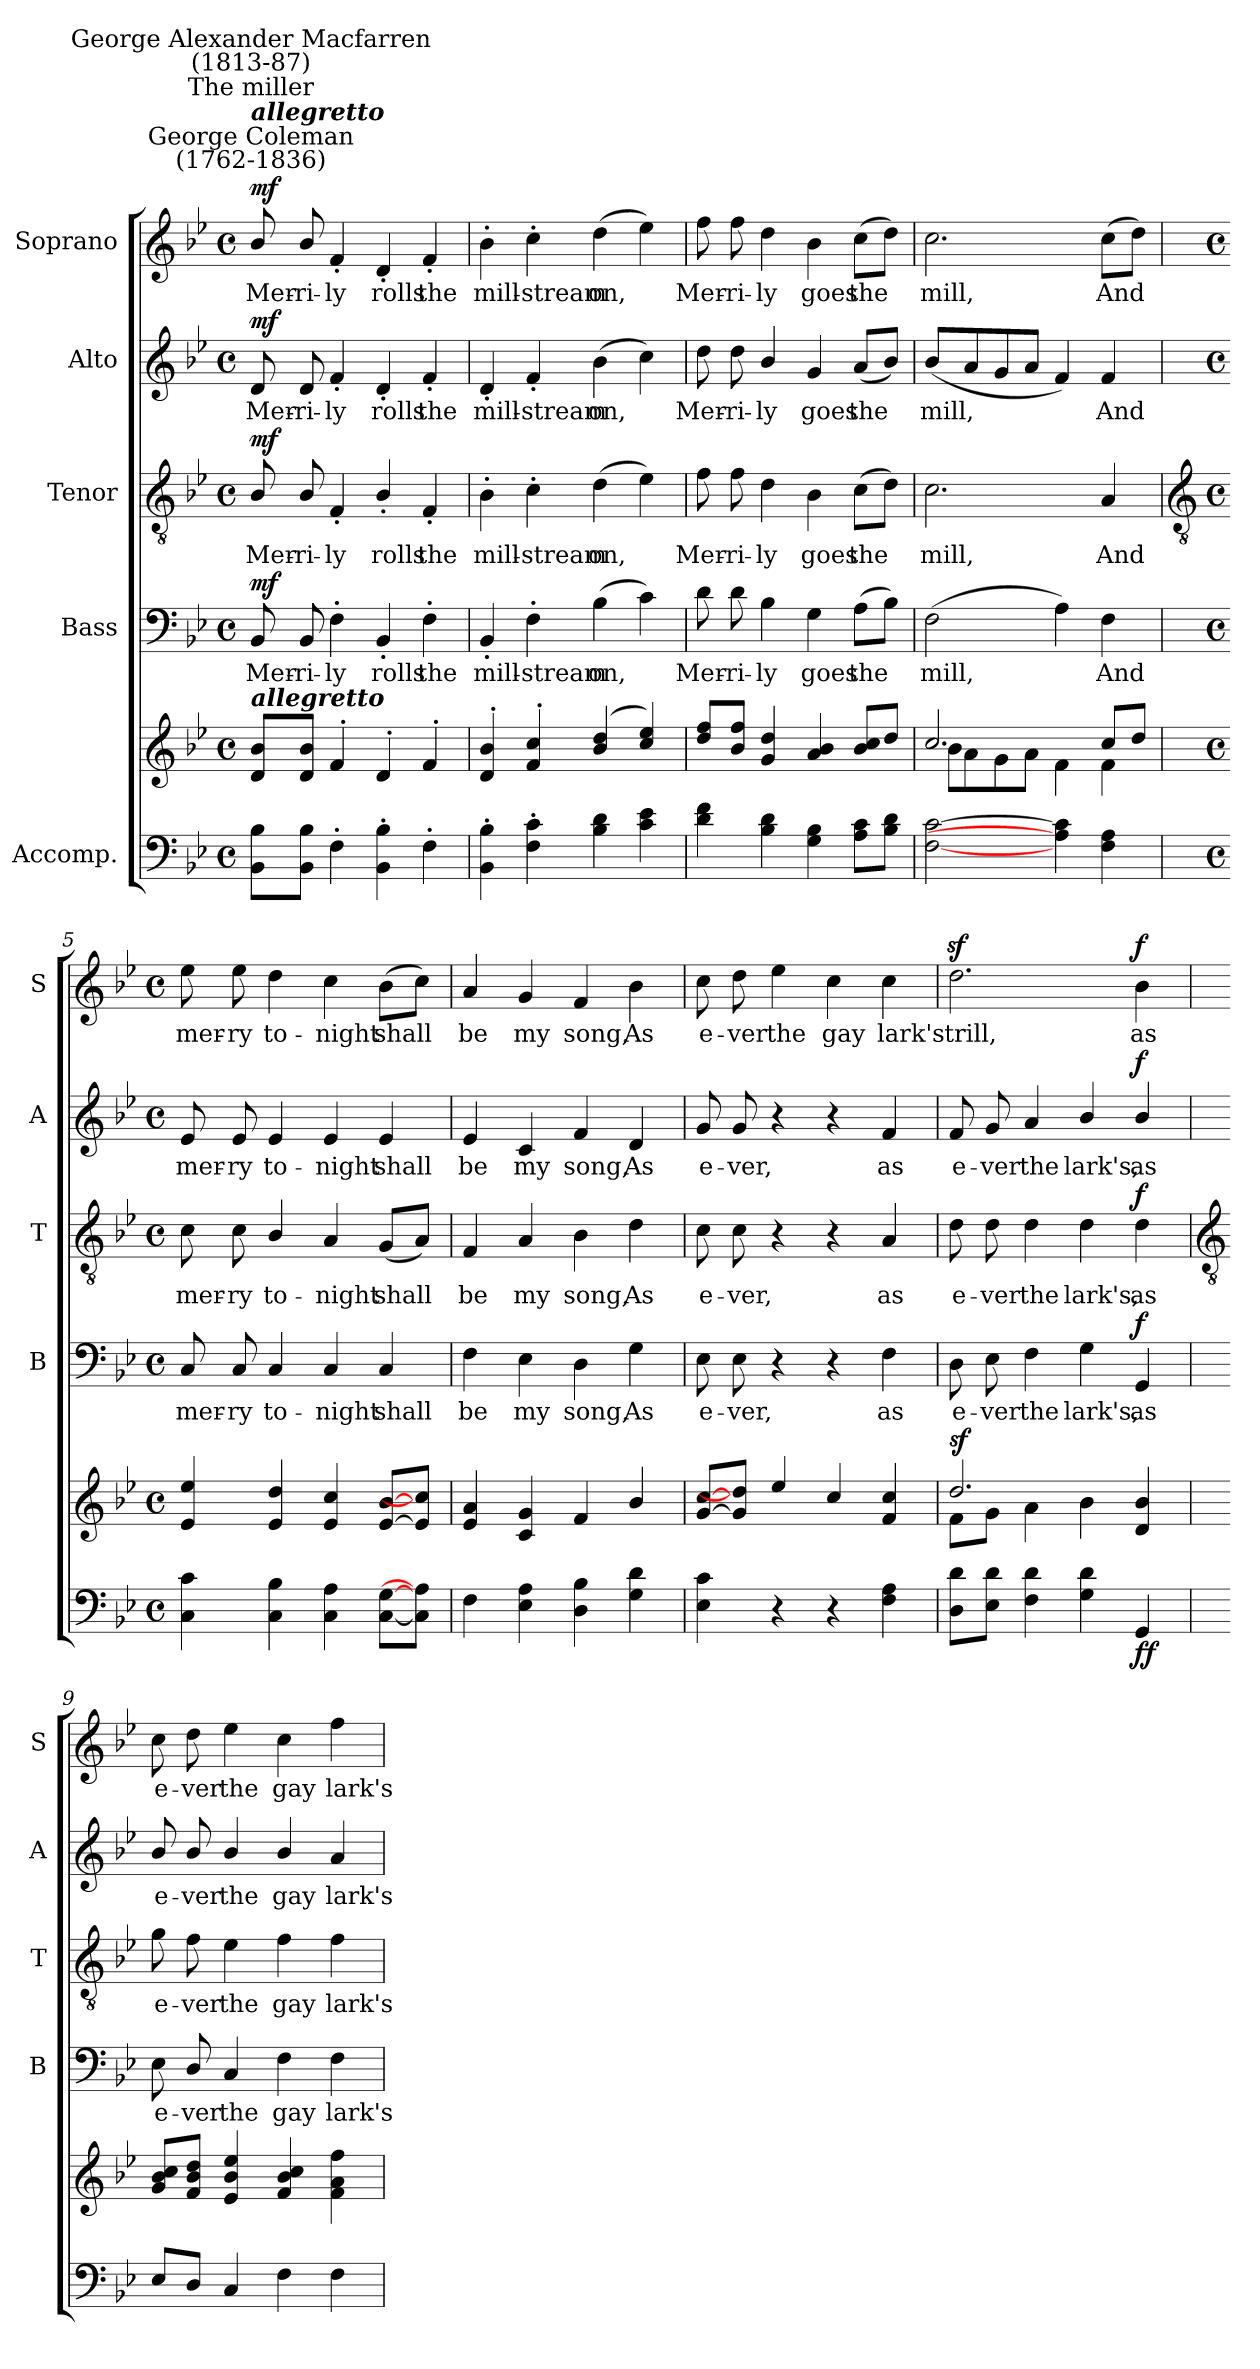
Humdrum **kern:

**kern	**kern	**dynam	**kern	**text	**dynam	**kern	**text	**dynam	**kern	**text	**dynam	**kern	**text	**dynam
*part5	*part5	*part5	*part4	*part4	*part4	*part3	*part3	*part3	*part2	*part2	*part2	*part1	*part1	*part1
*staff6	*staff5	*staff5/6	*staff4	*staff4	*staff4	*staff3	*staff3	*staff3	*staff2	*staff2	*staff2	*staff1	*staff1	*staff1
*I"Accomp.	*	*	*I"Bass	*	*	*I"Tenor	*	*	*I"Alto	*	*	*I"Soprano	*	*
*	*	*	*I'B	*	*	*I'T	*	*	*I'A	*	*	*I'S	*	*
*clefF4	*clefG2	*	*clefF4	*	*	*clefGv2	*	*	*clefG2	*	*	*clefG2	*	*
*k[b-e-]	*k[b-e-]	*	*k[b-e-]	*	*	*k[b-e-]	*	*	*k[b-e-]	*	*	*k[b-e-]	*	*
*B-:	*B-:	*	*B-:	*	*	*B-:	*	*	*B-:	*	*	*B-:	*	*
*M4/4	*M4/4	*	*M4/4	*	*	*M4/4	*	*	*M4/4	*	*	*M4/4	*	*
*met(c)	*met(c)	*	*met(c)	*	*	*met(c)	*	*	*met(c)	*	*	*met(c)	*	*
*MM144	*MM144	*	*MM144	*	*	*MM144	*	*	*MM144	*	*	*MM144	*	*
=1	=1	=1	=1	=1	=1	=1	=1	=1	=1	=1	=1	=1	=1	=1
*	*^	*	*	*	*	*	*	*	*	*	*	*	*	*
!	!	!	!	!	!	!	!	!	!	!	!	!	!LO:TX:a:cj:t=George Coleman\n(1762-1836)	!	!
!	!	!	!	!	!	!	!	!	!	!	!	!	!LO:TX:a:Bi:t=allegretto	!	!
!	!	!	!	!	!	!	!	!	!	!	!	!	!LO:TX:a:cj:t=The miller	!	!
!	!	!	!	!	!	!	!	!	!	!	!	!	!LO:TX:a:cj:t=George Alexander Macfarren\n(1813-87)	!	!
!	!LO:TX:a:Bi:t=allegretto	!	!	!	!	!	!	!	!	!	!	!	!	!	!
!	!	!	!LO:DY:b=2	!	!LO:LY:b	!	!	!LO:LY:b	!	!	!LO:LY:b	!	!	!LO:LY:b	!
!	!	!	!LO:DY:n=1:b	!	!	!LO:DY:b	!	!	!LO:DY:b	!	!	!LO:DY:b	!	!	!LO:DY:b
8BB- 8B-L	8d/ 8b-/L	1ryy	mf mf	8BB-	Mer-	mf	8B-/	Mer-	mf	8d	Mer-	mf	8b-/	Mer-	mf
!	!	!	!	!	!LO:LY:b	!	!	!LO:LY:b	!	!	!LO:LY:b	!	!	!LO:LY:b	!
8BB- 8B-J	8d/ 8b-/J	.	.	8BB-	-ri-	.	8B-/	-ri-	.	8d	-ri-	.	8b-/	-ri-	.
!	!	!	!	!	!LO:LY:b	!	!	!LO:LY:b	!	!	!LO:LY:b	!	!	!LO:LY:b	!
4F'	4f'	.	.	4F'	-ly	.	4F'	-ly	.	4f'	-ly	.	4f'	-ly	.
!	!	!	!	!	!LO:LY:b	!	!	!LO:LY:b	!	!	!LO:LY:b	!	!	!LO:LY:b	!
4BB-' 4B-'	4d'	.	.	4BB-'	rolls	.	4B-'/	rolls	.	4d'	rolls	.	4d'	rolls	.
!	!	!	!	!	!LO:LY:b	!	!	!LO:LY:b	!	!	!LO:LY:b	!	!	!LO:LY:b	!
4F'	4f'	.	.	4F'	the	.	4F'	the	.	4f'	the	.	4f'	the	.
=2	=2	=2	=2	=2	=2	=2	=2	=2	=2	=2	=2	=2	=2	=2	=2
!	!	!	!	!	!LO:LY:b	!	!	!LO:LY:b	!	!	!LO:LY:b	!	!	!LO:LY:b	!
4BB-' 4B-'	4d' 4b-'	1ryy	.	4BB-'	mill-	.	4B-'	mill-	.	4d'	mill-	.	4b-'	mill-	.
!	!	!	!	!	!LO:LY:b	!	!	!LO:LY:b	!	!	!LO:LY:b	!	!	!LO:LY:b	!
4F' 4c'	4f' 4cc'	.	.	4F'	-stream	.	4c'	-stream	.	4f'	-stream	.	4cc'	-stream	.
!	!	!	!	!	!LO:LY:b	!	!	!LO:LY:b	!	!	!LO:LY:b	!	!	!LO:LY:b	!
4B- 4d	(>4b- 4dd	.	.	(>4B-	on,	.	(>4d	on,	.	(>4b-	on,	.	(>4dd	on,	.
4c 4e-	4cc 4ee-)	.	.	4c)	.	.	4e-)	.	.	4cc)	.	.	4ee-)	.	.
=3	=3	=3	=3	=3	=3	=3	=3	=3	=3	=3	=3	=3	=3	=3	=3
!	!	!	!	!	!LO:LY:b	!	!	!LO:LY:b	!	!	!LO:LY:b	!	!	!LO:LY:b	!
4d 4f	8dd 8ffL	1ryy	.	8d	Mer-	.	8f	Mer-	.	8dd	Mer-	.	8ff	Mer-	.
!	!	!	!	!	!LO:LY:b	!	!	!LO:LY:b	!	!	!LO:LY:b	!	!	!LO:LY:b	!
.	8b- 8ffJ	.	.	8d	-ri-	.	8f	-ri-	.	8dd	-ri-	.	8ff	-ri-	.
!	!	!	!	!	!LO:LY:b	!	!	!LO:LY:b	!	!	!LO:LY:b	!	!	!LO:LY:b	!
4B-\ 4d\	4g 4dd	.	.	4B-\	-ly	.	4d	-ly	.	4b-/	-ly	.	4dd	-ly	.
!	!	!	!	!	!LO:LY:b	!	!	!LO:LY:b	!	!	!LO:LY:b	!	!	!LO:LY:b	!
4G 4B-	4a 4b-	.	.	4G	goes	.	4B-	goes	.	4g	goes	.	4b-	goes	.
!	!	!	!	!	!LO:LY:b	!	!	!LO:LY:b	!	!	!LO:LY:b	!	!	!LO:LY:b	!
8A 8cL	8b- 8ccL	.	.	(>8AL	the	.	(>8cL	the	.	(<8aL	the	.	(>8ccL	the	.
8B- 8dJ	8ddJ	.	.	8B-J)	.	.	8dJ)	.	.	8b-J)	.	.	8ddJ)	.	.
=4	=4	=4	=4	=4	=4	=4	=4	=4	=4	=4	=4	=4	=4	=4	=4
!	!	!	!	!	!LO:LY:b	!	!	!LO:LY:b	!	!	!LO:LY:b	!	!	!LO:LY:b	!
[2F [2c	2.cc/	8b-\L	.	(>2F	mill,	.	2.c	mill,	.	(<8b-L	mill,	.	2.cc	mill,	.
.	.	8a\	.	.	.	.	.	.	.	8a	.	.	.	.	.
.	.	8g\	.	.	.	.	.	.	.	8g	.	.	.	.	.
.	.	8a\J	.	.	.	.	.	.	.	8aJ	.	.	.	.	.
4A] 4c]	.	4f\	.	4A)	.	.	.	.	.	4f)	.	.	.	.	.
!	!	!	!	!	!LO:LY:b	!	!	!LO:LY:b	!	!	!LO:LY:b	!	!	!LO:LY:b	!
4F 4A	8cc/L	4f\	.	4F	And	.	4A	And	.	4f	And	.	(>8ccL	And	.
.	8dd/J	.	.	.	.	.	.	.	.	.	.	.	8ddJ)	.	.
!!LO:LB:g=z
=5	=5	=5	=5	=5	=5	=5	=5	=5	=5	=5	=5	=5	=5	=5	=5
*	*	*	*	*	*	*	*clefGv2	*	*	*	*	*	*	*	*
*M4/4	*M4/4	*	*	*M4/4	*	*	*M4/4	*	*	*M4/4	*	*	*M4/4	*	*
*met(c)	*met(c)	*	*	*met(c)	*	*	*met(c)	*	*	*met(c)	*	*	*met(c)	*	*
!	!	!	!	!	!LO:LY:b	!	!	!LO:LY:b	!	!	!LO:LY:b	!	!	!LO:LY:b	!
4C 4c	4e- 4ee-	1ryy	.	8C	mer-	.	8c	mer-	.	8e-	mer-	.	8ee-	mer-	.
!	!	!	!	!	!LO:LY:b	!	!	!LO:LY:b	!	!	!LO:LY:b	!	!	!LO:LY:b	!
.	.	.	.	8C	-ry	.	8c	-ry	.	8e-	-ry	.	8ee-	-ry	.
!	!	!	!	!	!LO:LY:b	!	!	!LO:LY:b	!	!	!LO:LY:b	!	!	!LO:LY:b	!
4C 4B-	4e- 4dd	.	.	4C	to-	.	4B-/	to-	.	4e-	to-	.	4dd	to-	.
!	!	!	!	!	!LO:LY:b	!	!	!LO:LY:b	!	!	!LO:LY:b	!	!	!LO:LY:b	!
4C 4A	4e- 4cc	.	.	4C	-night	.	4A	-night	.	4e-	-night	.	4cc	-night	.
!	!	!	!	!	!LO:LY:b	!	!	!LO:LY:b	!	!	!LO:LY:b	!	!	!LO:LY:b	!
[8C [8GL	[8e- [8b-L	.	.	4C	shall	.	(<8GL	shall	.	4e-	shall	.	(>8b-L	shall	.
8C] 8A]J	8e-] 8cc]J	.	.	.	.	.	8AJ)	.	.	.	.	.	8ccJ)	.	.
=6	=6	=6	=6	=6	=6	=6	=6	=6	=6	=6	=6	=6	=6	=6	=6
!	!	!	!	!	!LO:LY:b	!	!	!LO:LY:b	!	!	!LO:LY:b	!	!	!LO:LY:b	!
4F	4e- 4a	1ryy	.	4F	be	.	4F	be	.	4e-	be	.	4a	be	.
!	!	!	!	!	!LO:LY:b	!	!	!LO:LY:b	!	!	!LO:LY:b	!	!	!LO:LY:b	!
4E- 4A	4c 4g	.	.	4E-	my	.	4A	my	.	4c	my	.	4g	my	.
!	!	!	!	!	!LO:LY:b	!	!	!LO:LY:b	!	!	!LO:LY:b	!	!	!LO:LY:b	!
4D 4B-	4f	.	.	4D	song,	.	4B-	song,	.	4f	song,	.	4f	song,	.
!	!	!	!	!	!LO:LY:b	!	!	!LO:LY:b	!	!	!LO:LY:b	!	!	!LO:LY:b	!
4G 4d	4b-	.	.	4G	As	.	4d	As	.	4d	As	.	4b-	As	.
=7	=7	=7	=7	=7	=7	=7	=7	=7	=7	=7	=7	=7	=7	=7	=7
!	!	!	!	!	!LO:LY:b	!	!	!LO:LY:b	!	!	!LO:LY:b	!	!	!LO:LY:b	!
4E- 4c	[8g [8ccL	1ryy	.	8E-	e-	.	8c	e-	.	8g	e-	.	8cc	e-	.
!	!	!	!	!	!LO:LY:b	!	!	!LO:LY:b	!	!	!LO:LY:b	!	!	!LO:LY:b	!
.	8g] 8dd]J	.	.	8E-	-ver,	.	8c	-ver,	.	8g	-ver,	.	8dd	-ver	.
!	!	!	!	!	!	!	!	!	!	!	!	!	!	!LO:LY:b	!
4r	4ee-	.	.	4r	.	.	4r	.	.	4r	.	.	4ee-	the	.
!	!	!	!	!	!	!	!	!	!	!	!	!	!	!LO:LY:b	!
4r	4cc	.	.	4r	.	.	4r	.	.	4r	.	.	4cc	gay	.
!	!	!	!	!	!LO:LY:b	!	!	!LO:LY:b	!	!	!LO:LY:b	!	!	!LO:LY:b	!
4F 4A	4f 4cc	.	.	4F	as	.	4A	as	.	4f	as	.	4cc	lark's	.
=8	=8	=8	=8	=8	=8	=8	=8	=8	=8	=8	=8	=8	=8	=8	=8
!	!	!	!LO:DY:a	!	!LO:LY:b	!	!	!LO:LY:b	!	!	!LO:LY:b	!	!	!LO:LY:b	!
8D 8dL	2.dd/	8f\L	sf	8D	e-	.	8d	e-	.	8f	e-	.	2.ddz<	trill,	.
!	!	!	!	!	!LO:LY:b	!	!	!LO:LY:b	!	!	!LO:LY:b	!	!	!	!
8E- 8dJ	.	8g\J	.	8E-	-ver	.	8d	-ver	.	8g	-ver	.	.	.	.
!	!	!	!	!	!LO:LY:b	!	!	!LO:LY:b	!	!	!LO:LY:b	!	!	!	!
4F 4d	.	4a\	.	4F	the	.	4d	the	.	4a	the	.	.	.	.
!	!	!	!	!	!LO:LY:b	!	!	!LO:LY:b	!	!	!LO:LY:b	!	!	!	!
4G 4d	.	4b-\	.	4G	lark's,	.	4d	lark's,	.	4b-/	lark's,	.	.	.	.
!	!	!	!LO:DY:b=2	!	!LO:LY:b	!	!	!LO:LY:b	!	!	!LO:LY:b	!	!	!LO:LY:b	!
!	!	!	!LO:DY:n=1:b	!	!	!LO:DY:b	!	!	!LO:DY:b	!	!	!LO:DY:b	!	!	!LO:DY:b
4GG	4d 4b-	4ryy	f f	4GG	as	f	4d	as	f	4b-/	as	f	4b-	as	f
*	*v	*v	*	*	*	*	*	*	*	*	*	*	*	*	*
!!LO:LB:g=z
=9	=9	=9	=9	=9	=9	=9	=9	=9	=9	=9	=9	=9	=9	=9
*	*	*	*	*	*	*clefGv2	*	*	*	*	*	*	*	*
*	*^	*	*	*	*	*	*	*	*	*	*	*	*	*
!	!	!	!	!	!LO:LY:b	!	!	!LO:LY:b	!	!	!LO:LY:b	!	!	!LO:LY:b	!
*	*v	*v	*	*	*	*	*	*	*	*	*	*	*	*	*
8E-L	8g 8b- 8ccL	.	8E-	e-	.	8g	e-	.	8b-/	e-	.	8cc	e-	.
!	!	!	!	!LO:LY:b	!	!	!LO:LY:b	!	!	!LO:LY:b	!	!	!LO:LY:b	!
8D/J	8f 8b- 8ddJ	.	8D/	-ver	.	8f	-ver	.	8b-/	-ver	.	8dd	-ver	.
!	!	!	!	!LO:LY:b	!	!	!LO:LY:b	!	!	!LO:LY:b	!	!	!LO:LY:b	!
4C	4e- 4b- 4ee-	.	4C	the	.	4e-	the	.	4b-/	the	.	4ee-	the	.
!	!	!	!	!LO:LY:b	!	!	!LO:LY:b	!	!	!LO:LY:b	!	!	!LO:LY:b	!
4F	4f 4b- 4cc	.	4F	gay	.	4f	gay	.	4b-/	gay	.	4cc	gay	.
!	!	!	!	!LO:LY:b	!	!	!LO:LY:b	!	!	!LO:LY:b	!	!	!LO:LY:b	!
4F	4f 4a 4ff	.	4F	lark's	.	4f	lark's	.	4a	lark's	.	4ff	lark's	.
=	=	=	=	=	=	=	=	=	=	=	=	=	=	=
*-	*-	*-	*-	*-	*-	*-	*-	*-	*-	*-	*-	*-	*-	*-
